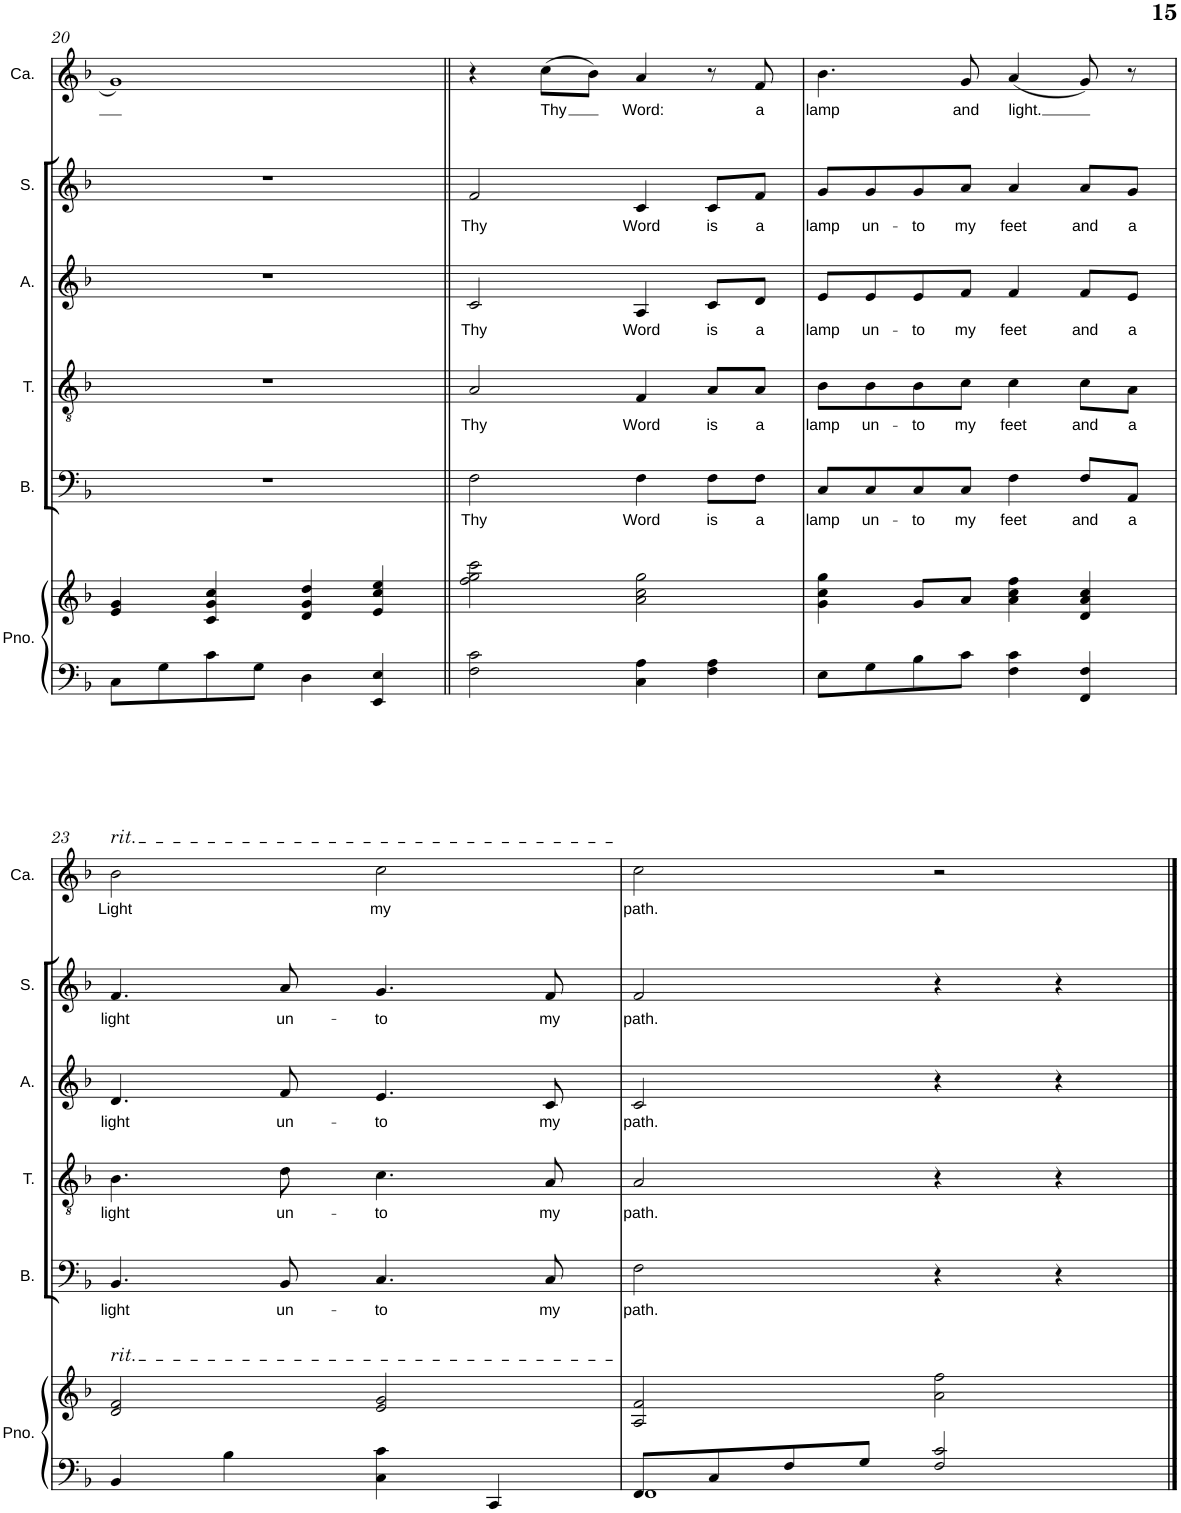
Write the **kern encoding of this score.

**kern	**kern	**kern	**text	**kern	**text	**kern	**text	**kern	**text	**kern	**text
*part6	*part6	*part5	*part5	*part4	*part4	*part3	*part3	*part2	*part2	*part1	*part1
*staff7	*staff6	*staff5	*staff5	*staff4	*staff4	*staff3	*staff3	*staff2	*staff2	*staff1	*staff1
*I"Organ	*	*I"Bass	*	*I"Tenor	*	*I"Alto	*	*I"Soprano	*	*I"Cantor	*
*I'Org.	*	*I'B.	*	*I'T.	*	*I'A.	*	*I'S.	*	*I'Ca.	*
!!LO:PB:g=z
*clefF4	*clefG2	*clefF4	*	*clefGv2	*	*clefG2	*	*clefG2	*	*clefG2	*
*k[b-]	*k[b-]	*k[b-]	*	*k[b-]	*	*k[b-]	*	*k[b-]	*	*k[b-]	*
*M4/4	*M4/4	*M4/4	*	*M4/4	*	*M4/4	*	*M4/4	*	*M4/4	*
=20	=20	=20	=20	=20	=20	=20	=20	=20	=20	=20	=20
8C\L	4e/ 4g/	1r	.	1r	.	1r	.	1r	.	1g	.
8G\	.	.	.	.	.	.	.	.	.	.	.
8c\	4c/ 4g/ 4cc/	.	.	.	.	.	.	.	.	.	.
8G\J	.	.	.	.	.	.	.	.	.	.	.
4D\	4d/ 4g/ 4dd/	.	.	.	.	.	.	.	.	.	.
4EE/ 4E/	4e/ 4cc/ 4ee/	.	.	.	.	.	.	.	.	.	.
=21||	=21||	=21||	=21||	=21||	=21||	=21||	=21||	=21||	=21||	=21||	=21||
!	!	!	!LO:LY:b	!	!LO:LY:b	!	!LO:LY:b	!	!LO:LY:b	!	!
2F\ 2c\	2ff\ 2gg\ 2ccc\	2F\	Thy	2A/	Thy	2c/	Thy	2f/	Thy	4r	.
!	!	!	!	!	!	!	!	!	!	!	!LO:LY:b
.	.	.	.	.	.	.	.	.	.	(8cc\L	Thy
.	.	.	.	.	.	.	.	.	.	8b-\J)	.
!	!	!	!LO:LY:b	!	!LO:LY:b	!	!LO:LY:b	!	!LO:LY:b	!	!LO:LY:b
4C\ 4A\	2a\ 2cc\ 2gg\	4F\	Word	4F/	Word	4A/	Word	4c/	Word	4a/	Word:
!	!	!	!LO:LY:b	!	!LO:LY:b	!	!LO:LY:b	!	!LO:LY:b	!	!
4F\ 4A\	.	8F\L	is	8A/L	is	8c/L	is	8c/L	is	8r	.
!	!	!	!LO:LY:b	!	!LO:LY:b	!	!LO:LY:b	!	!LO:LY:b	!	!LO:LY:b
.	.	8F\J	a	8A/J	a	8d/J	a	8f/J	a	8f/	a
=22	=22	=22	=22	=22	=22	=22	=22	=22	=22	=22	=22
!	!	!	!LO:LY:b	!	!LO:LY:b	!	!LO:LY:b	!	!LO:LY:b	!	!LO:LY:b
8E\L	4g\ 4cc\ 4gg\	8C/L	lamp	8B-\L	lamp	8e/L	lamp	8g/L	lamp	4.b-\	lamp
!	!	!	!LO:LY:b	!	!LO:LY:b	!	!LO:LY:b	!	!LO:LY:b	!	!
8G\	.	8C/	un-	8B-\	un-	8e/	un-	8g/	un-	.	.
!	!	!	!LO:LY:b	!	!LO:LY:b	!	!LO:LY:b	!	!LO:LY:b	!	!
8B-\	8g/L	8C/	-to	8B-\	-to	8e/	-to	8g/	-to	.	.
!	!	!	!LO:LY:b	!	!LO:LY:b	!	!LO:LY:b	!	!LO:LY:b	!	!LO:LY:b
8c\J	8a/J	8C/J	my	8c\J	my	8f/J	my	8a/J	my	8g/	and
!	!	!	!LO:LY:b	!	!LO:LY:b	!	!LO:LY:b	!	!LO:LY:b	!	!LO:LY:b
4F\ 4c\	4a\ 4cc\ 4ff\	4F\	feet	4c\	feet	4f/	feet	4a/	feet	(4a/	light.
!	!	!	!LO:LY:b	!	!LO:LY:b	!	!LO:LY:b	!	!LO:LY:b	!	!
4FF/ 4F/	4d/ 4a/ 4cc/	8F/L	and	8c\L	and	8f/L	and	8a/L	and	8g/)	.
!	!	!	!LO:LY:b	!	!LO:LY:b	!	!LO:LY:b	!	!LO:LY:b	!	!
.	.	8AA/J	a	8A\J	a	8e/J	a	8g/J	a	8r	.
!!LO:LB:g=z
=23	=23	=23	=23	=23	=23	=23	=23	=23	=23	=23	=23
!	!	!	!	!	!	!	!	!	!	!LO:TX:a:t=rit.	!
!	!LO:TX:a:t=rit.	!	!	!	!	!	!	!	!	!	!
!	!	!	!LO:LY:b	!	!LO:LY:b	!	!LO:LY:b	!	!LO:LY:b	!	!LO:LY:b
4BB-/	2d/ 2f/	4.BB-/	light	4.B-\	light	4.d/	light	4.f/	light	2b-\	Light
4B-\	.	.	.	.	.	.	.	.	.	.	.
!	!	!	!LO:LY:b	!	!LO:LY:b	!	!LO:LY:b	!	!LO:LY:b	!	!
.	.	8BB-/	un-	8d\	un-	8f/	un-	8a/	un-	.	.
!	!	!	!LO:LY:b	!	!LO:LY:b	!	!LO:LY:b	!	!LO:LY:b	!	!LO:LY:b
4C\ 4c\	2e/ 2g/	4.C/	-to	4.c\	-to	4.e/	-to	4.g/	-to	2cc\	my
4CC/	.	.	.	.	.	.	.	.	.	.	.
!	!	!	!LO:LY:b	!	!LO:LY:b	!	!LO:LY:b	!	!LO:LY:b	!	!
.	.	8C/	my	8A/	my	8c/	my	8f/	my	.	.
=24	=24	=24	=24	=24	=24	=24	=24	=24	=24	=24	=24
*^	*	*	*	*	*	*	*	*	*	*	*
!	!	!	!	!LO:LY:b	!	!LO:LY:b	!	!LO:LY:b	!	!LO:LY:b	!	!LO:LY:b
8FF/L	1FF	2A/ 2f/	2F\	path.	2A/	path.	2c/	path.	2f/	path.	2cc\	path.
8C/	.	.	.	.	.	.	.	.	.	.	.	.
8F/	.	.	.	.	.	.	.	.	.	.	.	.
8G/J	.	.	.	.	.	.	.	.	.	.	.	.
2F/ 2c/	.	2a\ 2ff\	4r	.	4r	.	4r	.	4r	.	2r	.
.	.	.	4r	.	4r	.	4r	.	4r	.	.	.
*v	*v	*	*	*	*	*	*	*	*	*	*	*
==	==	==	==	==	==	==	==	==	==	==	==
*-	*-	*-	*-	*-	*-	*-	*-	*-	*-	*-	*-
